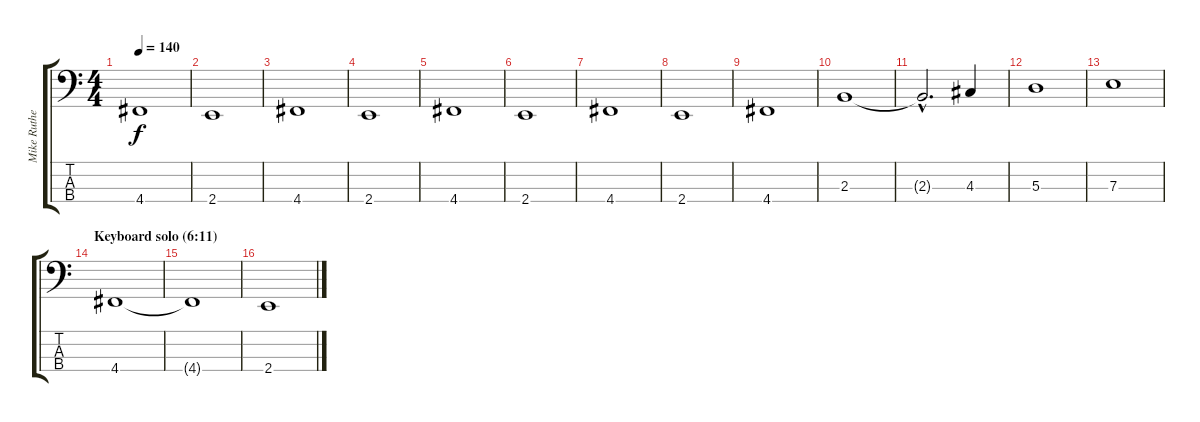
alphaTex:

\track ("Mike Rutherford (bass)" "Mike Ruthe") {instrument electricbassfinger}
\staff {score tabs}
\tuning (G2 D2 A1 D1) {hide}
\ts (4 4)
\tempo 140
\clef f4
\ks c
4.4.1{dy f} |
2.4.1 |
4.4.1 |
2.4.1 |
4.4.1 |
2.4.1 |
4.4.1 |
2.4.1 |
4.4.1 |
2.3.1 |
2.3{hac t}.2{d} 4.3.4 |
5.3.1 |
7.3.1 |
\section ("" "Keyboard solo (6:11)")
4.4.1 |
4.4{t}.1 |
2.4.1
